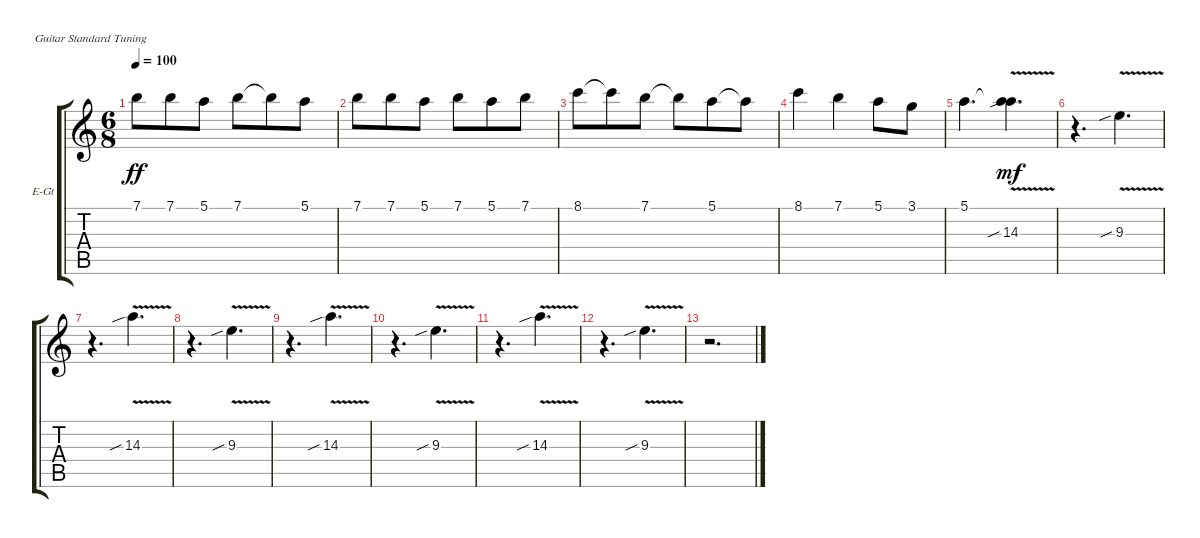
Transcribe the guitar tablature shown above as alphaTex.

\defaultSystemsLayout 4
\bracketExtendMode groupsimilarinstruments
\firstSystemTrackNameOrientation horizontal
\otherSystemsTrackNameOrientation horizontal
\track ("Lead Guitar" "E-Gt") {instrument distortionguitar}
\staff {score tabs}
\tuning (E4 B3 G3 D3 A2 E2)
\ts (6 8)
\tempo 100
\clef g2
\ks aminor
7.1.8{dy ff} 7.1.8 5.1.8 7.1.8 7.1{t}.8 5.1.8 |
7.1.8 7.1.8 5.1.8 7.1.8 5.1.8 7.1.8 |
8.1.8 8.1{t}.8 7.1.8 7.1{t}.8 5.1.8 5.1{t}.8 |
8.1.4 7.1.4 5.1.8 3.1.8 |
5.1.4{d} (14.3{v sib} 5.1{t}).4{d dy mf} |
r.4{d} 9.3{v sib}.4{d} |
r.4{d} 14.3{v sib}.4{d} |
r.4{d} 9.3{v sib}.4{d} |
r.4{d} 14.3{v sib}.4{d} |
r.4{d} 9.3{v sib}.4{d} |
r.4{d} 14.3{v sib}.4{d} |
r.4{d} 9.3{v sib}.4{d} |
r.2{d lyrics (0 "") lyrics (1 "") lyrics (2 "") lyrics (3 "") lyrics (4 "")}
